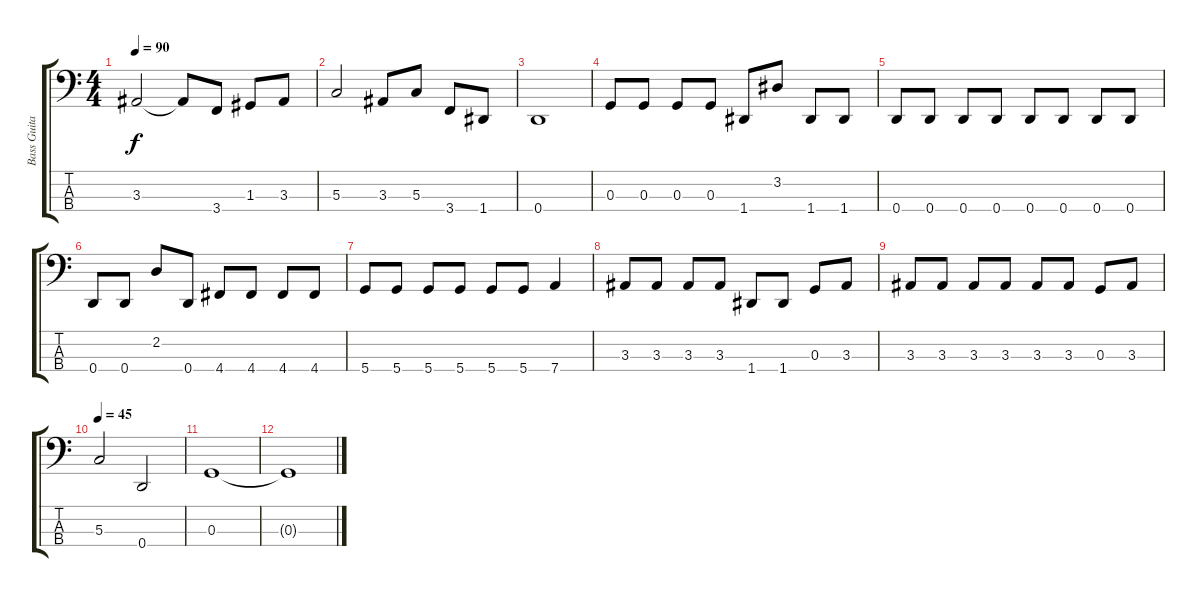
\track ("Bass Guitar" "Bass Guita") {instrument electricbasspick}
\staff {score tabs}
\tuning (F2 C2 G1 D1) {hide}
\ts (4 4)
\tempo 90
\clef f4
\ks c
3.3.2{dy f} 3.3{t}.8 3.4.8 1.3.8 3.3.8 |
5.3.2 3.3.8 5.3.8 3.4.8 1.4.8 |
0.4.1 |
0.3.8 0.3.8 0.3.8 0.3.8 1.4.8 3.2.8 1.4.8 1.4.8 |
0.4.8 0.4.8 0.4.8 0.4.8 0.4.8 0.4.8 0.4.8 0.4.8 |
0.4.8 0.4.8 2.2.8 0.4.8 4.4.8 4.4.8 4.4.8 4.4.8 |
5.4.8 5.4.8 5.4.8 5.4.8 5.4.8 5.4.8 7.4.4 |
3.3.8 3.3.8 3.3.8 3.3.8 1.4.8 1.4.8 0.3.8 3.3.8 |
3.3.8 3.3.8 3.3.8 3.3.8 3.3.8 3.3.8 0.3.8 3.3.8 |
\tempo 45
5.3.2 0.4.2 |
0.3.1{volume 0} |
0.3{t}.1
